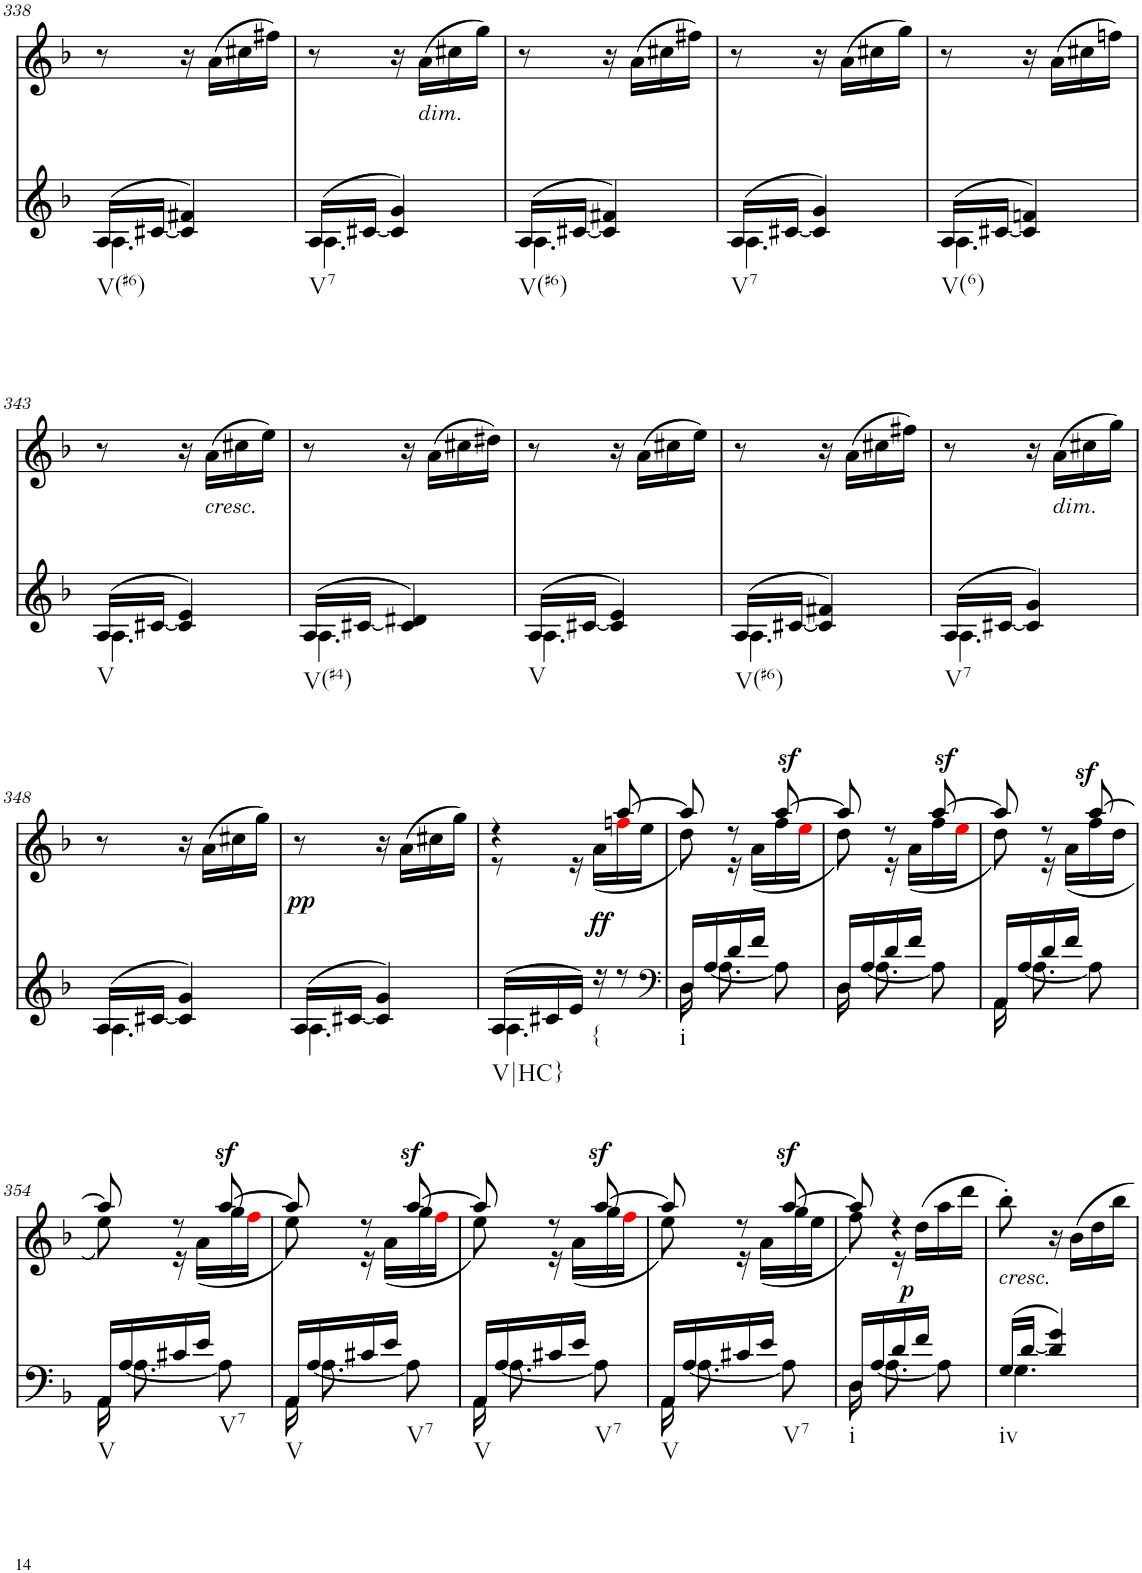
**kern	**dynam	**kern	**text	**dynam
*part2	*part2	*part1	*part1	*part1
*staff2	*staff2	*staff1	*staff1	*staff1
*I"Piano	*	*I"Piano	*	*
*I'Pno	*	*I'Pno	*	*
!!LO:PB:g=z
*clefG2	*	*clefG2	*	*
*k[b-]	*	*k[b-]	*	*
*d:	*	*d:	*	*
*M3/8	*	*M3/8	*	*
=338	=338	=338	=338	=338
*^	*	*	*	*
!LO:TX:b:t=V(#6)	!	!	!	!	!
(16A/LL	4.A\	.	8r	.	.
[<16c#X/JJ	.	.	.	.	.
4c#/] 4f#X/)	.	.	16r	.	.
.	.	.	(16a\LL	.	.
.	.	.	16cc#X\	.	.
.	.	.	16ff#X\JJ)	.	.
=339	=339	=339	=339	=339	=339
!LO:TX:b:t=V7	!	!	!	!	!
(16A/LL	4.A\	.	8r	.	.
[<16c#X/JJ	.	.	.	.	.
4c#/] 4g/)	.	.	16r	.	.
!	!	!	!LO:TX:b:i:t=dim.	!	!
.	.	.	(16a\LL	.	.
.	.	.	16cc#X\	.	.
.	.	.	16gg\JJ)	.	.
=340	=340	=340	=340	=340	=340
!LO:TX:b:t=V(#6)	!	!	!	!	!
(16A/LL	4.A\	.	8r	.	.
[<16c#X/JJ	.	.	.	.	.
4c#/] 4f#X/)	.	.	16r	.	.
.	.	.	(16a\LL	.	.
.	.	.	16cc#X\	.	.
.	.	.	16ff#X\JJ)	.	.
=341	=341	=341	=341	=341	=341
!LO:TX:b:t=V7	!	!	!	!	!
(16A/LL	4.A\	.	8r	.	.
[<16c#X/JJ	.	.	.	.	.
4c#/] 4g/)	.	.	16r	.	.
.	.	.	(16a\LL	.	.
.	.	.	16cc#X\	.	.
.	.	.	16gg\JJ)	.	.
=342	=342	=342	=342	=342	=342
!LO:TX:b:t=V(6)	!	!	!	!	!
(16A/LL	4.A\	.	8r	.	.
[<16c#X/JJ	.	.	.	.	.
4c#/] 4fn/)	.	.	16r	.	.
.	.	.	(16a\LL	.	.
.	.	.	16cc#X\	.	.
.	.	.	16ffn\JJ)	.	.
!!LO:LB:g=z
=343	=343	=343	=343	=343	=343
!LO:TX:b:t=V	!	!	!	!	!
(16A/LL	4.A\	.	8r	.	.
[<16c#X/JJ	.	.	.	.	.
4c#/] 4e/)	.	.	16r	.	.
!	!	!	!LO:TX:b:i:t=cresc.	!	!
.	.	.	(16a\LL	.	.
.	.	.	16cc#X\	.	.
.	.	.	16ee\JJ)	.	.
=344	=344	=344	=344	=344	=344
!LO:TX:b:t=V(#4)	!	!	!	!	!
(16A/LL	4.A\	.	8r	.	.
[<16c#X/JJ	.	.	.	.	.
4c#/] 4d#X/)	.	.	16r	.	.
.	.	.	(16a\LL	.	.
.	.	.	16cc#X\	.	.
.	.	.	16dd#X\JJ)	.	.
=345	=345	=345	=345	=345	=345
!LO:TX:b:t=V	!	!	!	!	!
(16A/LL	4.A\	.	8r	.	.
[<16c#X/JJ	.	.	.	.	.
4c#/] 4e/)	.	.	16r	.	.
.	.	.	(16a\LL	.	.
.	.	.	16cc#X\	.	.
.	.	.	16ee\JJ)	.	.
=346	=346	=346	=346	=346	=346
!LO:TX:b:t=V(#6)	!	!	!	!	!
(16A/LL	4.A\	.	8r	.	.
[<16c#X/JJ	.	.	.	.	.
4c#/] 4f#X/)	.	.	16r	.	.
.	.	.	(16a\LL	.	.
.	.	.	16cc#X\	.	.
.	.	.	16ff#X\JJ)	.	.
=347	=347	=347	=347	=347	=347
!LO:TX:b:t=V7	!	!	!	!	!
(16A/LL	4.A\	.	8r	.	.
[<16c#X/JJ	.	.	.	.	.
4c#/] 4g/)	.	.	16r	.	.
!	!	!	!LO:TX:b:i:t=dim.	!	!
!	!	!	!	!LO:LY:b	!
.	.	.	(16a\LL	>	.
.	.	.	16cc#X\	.	.
.	.	.	16gg\JJ)	.	.
!!LO:LB:g=z
=348	=348	=348	=348	=348	=348
(16A/LL	4.A\	.	8r	.	.
[<16c#X/JJ	.	.	.	.	.
4c#/] 4g/)	.	.	16r	.	.
.	.	.	(16a\LL	.	.
.	.	.	16cc#X\	.	.
.	.	.	16gg\JJ)	.	.
=349	=349	=349	=349	=349	=349
!	!	!	!	!LO:LY:b	!LO:DY:b
(16A/LL	4.A\	.	8r	pp	pp
[<16c#X/JJ	.	.	.	.	.
4c#/] 4g/)	.	.	16r	.	.
!	!	!	!	!LO:LY:b	!
.	.	.	(16a\LL	pp	.
.	.	.	16cc#X\	.	.
.	.	.	16gg\JJ)	.	.
=350	=350	=350	=350	=350	=350
*	*	*	*^	*	*
!LO:TX:b:t=V|HC}	!	!	!	!	!	!
(16A/LL	4.A\	.	4r	8r	.	.
16c#X/	.	.	.	.	.	.
16e/JJ)	.	.	.	16r	.	.
!LO:TX:b:t={	!	!	!	!	!	!
!	!	!LO:DY:a	!	!	!LO:LY:b	!
16r	.	ff	.	(16a\LL	ff	.
8r	.	.	[8aa/	16ffni\	.	.
.	.	.	.	16ee\JJ	.	.
=351	=351	=351	=351	=351	=351	=351
*clefF4	*	*	*	*	*	*
!LO:TX:b:t=i	!	!	!	!	!	!
!	!	!	!	!	!LO:LY:b	!
16D/LL	16D\	.	8aa/]	8dd\)	ff	.
[<16A/	8.A\	.	.	.	.	.
16d/	.	.	8r	16r	.	.
16f/JJ	.	.	.	(16a\LL	.	.
!	!	!	!	!	!	!LO:DY:a
8A\]	8ryy	.	[8aa/	16ff\	.	sf
.	.	.	.	16eei\JJ	.	.
=352	=352	=352	=352	=352	=352	=352
16D/LL	16D\	.	8aa/]	8dd\)	.	.
[<16A/	8.A\	.	.	.	.	.
16d/	.	.	8r	16r	.	.
16f/JJ	.	.	.	(16a\LL	.	.
!	!	!	!	!	!	!LO:DY:a
8A\]	8ryy	.	[8aa/	16ff\	.	sf
.	.	.	.	16eei\JJ	.	.
=353	=353	=353	=353	=353	=353	=353
16AA/LL	16AA\	.	8aa/]	8dd\)	.	.
[<16A/	8.A\	.	.	.	.	.
16d/	.	.	8r	16r	.	.
16f/JJ	.	.	.	(16a\LL	.	.
8A\]	8ryy	.	[8aa/	16ff\	.	.
!	!	!	!	!	!	!LO:DY:a
.	.	.	.	16dd\JJ	.	sf
!!LO:LB:g=z	!!
=354	=354	=354	=354	=354	=354	=354
!LO:TX:b:t=V	!	!	!	!	!	!
16AA/LL	16AA\	.	8aa/]	8ee\)	.	.
[<16A/	8.A\	.	.	.	.	.
16c#X/	.	.	8r	16r	.	.
16e/JJ	.	.	.	(16a\LL	.	.
!LO:TX:b:t=V7	!	!	!	!	!	!
!	!	!	!	!	!	!LO:DY:a
8A\]	8ryy	.	[8aa/	16gg\	.	sf
.	.	.	.	16ffi\JJ	.	.
=355	=355	=355	=355	=355	=355	=355
!LO:TX:b:t=V	!	!	!	!	!	!
16AA/LL	16AA\	.	8aa/]	8ee\)	.	.
[<16A/	8.A\	.	.	.	.	.
16c#X/	.	.	8r	16r	.	.
16e/JJ	.	.	.	(16a\LL	.	.
!LO:TX:b:t=V7	!	!	!	!	!	!
!	!	!	!	!	!	!LO:DY:a
8A\]	8ryy	.	[8aa/	16gg\	.	sf
.	.	.	.	16ffi\JJ	.	.
=356	=356	=356	=356	=356	=356	=356
!LO:TX:b:t=V	!	!	!	!	!	!
16AA/LL	16AA\	.	8aa/]	8ee\)	.	.
[<16A/	8.A\	.	.	.	.	.
16c#X/	.	.	8r	16r	.	.
16e/JJ	.	.	.	(16a\LL	.	.
!LO:TX:b:t=V7	!	!	!	!	!	!
!	!	!	!	!	!	!LO:DY:a
8A\]	8ryy	.	[8aa/	16gg\	.	sf
.	.	.	.	16ffi\JJ	.	.
=357	=357	=357	=357	=357	=357	=357
!LO:TX:b:t=V	!	!	!	!	!	!
16AA/LL	16AA\	.	8aa/]	8ee\)	.	.
[<16A/	8.A\	.	.	.	.	.
16c#X/	.	.	8r	16r	.	.
16e/JJ	.	.	.	(16a\LL	.	.
!LO:TX:b:t=V7	!	!	!	!	!	!
!	!	!	!	!	!	!LO:DY:a
8A\]	8ryy	.	[8aa/	16gg\	.	sf
.	.	.	.	16ee\JJ	.	.
=358	=358	=358	=358	=358	=358	=358
!LO:TX:b:t=i	!	!	!	!	!	!
16D/LL	16D\	.	8aa/]	8ff\)	.	.
[<16A/	8.A\	.	.	.	.	.
16d/	.	.	4r	16r	.	.
!	!	!	!	!	!LO:LY:b	!
16f/JJ	.	.	.	(>16dd\LL	p	.
!	!	!	!	!	!	!LO:DY:b
8A\]	8ryy	.	.	16aa\	.	p
.	.	.	.	16ddd\JJ	.	.
=359	=359	=359	=359	=359	=359	=359
!	!	!	!LO:TX:b:i:t=cresc.	!	!	!
!LO:TX:b:t=iv	!	!	!	!	!	!
*	*	*	*v	*v	*	*
(16G/LL	4.G\	.	8bb-'\)	.	.
[<16d/JJ	.	.	.	.	.
4d/] 4g/)	.	.	16r	.	.
.	.	.	16b-\LL	.	.
.	.	.	16dd\	.	.
.	.	.	16bb-\JJ	.	.
*v	*v	*	*	*	*
=	=	=	=	=
*-	*-	*-	*-	*-
